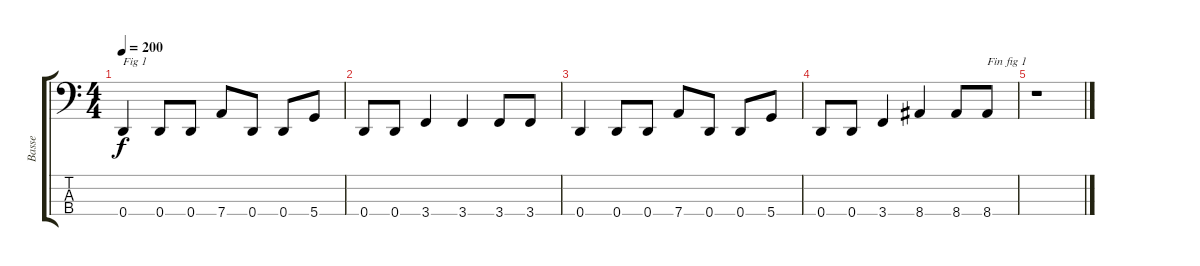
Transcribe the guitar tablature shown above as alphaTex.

\track ("Basse" "Basse") {instrument electricbasspick}
\staff {score tabs}
\tuning (G2 D2 A1 D1) {hide}
\ts (4 4)
\tempo 200
\clef f4
\ks c
0.4.4{txt "Fig 1" dy f} 0.4.8 0.4.8 7.4.8 0.4.8 0.4.8 5.4.8 |
0.4.8 0.4.8 3.4.4 3.4.4 3.4.8 3.4.8 |
0.4.4 0.4.8 0.4.8 7.4.8 0.4.8 0.4.8 5.4.8 |
0.4.8 0.4.8 3.4.4 8.4.4 8.4.8 8.4.8{txt "Fin fig 1"} |
r.1
